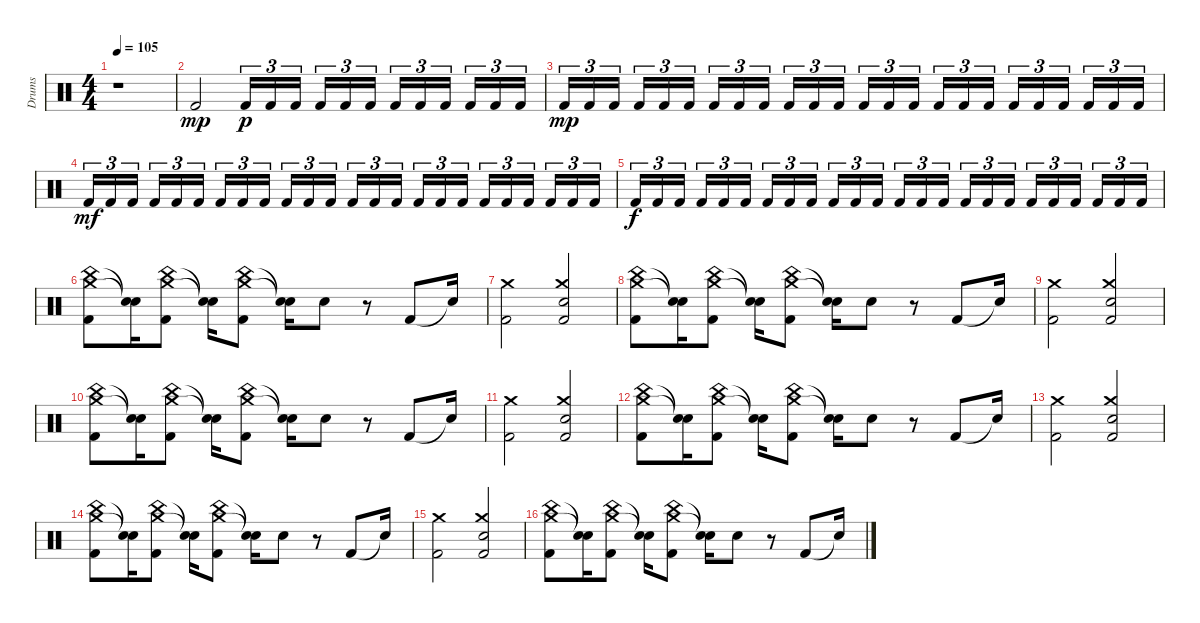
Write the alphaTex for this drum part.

\track ("Drums" "Drums") {instrument percussion}
\staff {score}
\articulation defaults
\ts (4 4)
\tempo 105
\clef neutral
\ks c
r.1{dy f} |
"Kick (hit) 2".2{dy mp} "Kick (hit) 2".16{tu (3 2) dy p} "Kick (hit) 2".16{tu (3 2)} "Kick (hit) 2".16{tu (3 2)} "Kick (hit) 2".16{tu (3 2)} "Kick (hit) 2".16{tu (3 2)} "Kick (hit) 2".16{tu (3 2)} "Kick (hit) 2".16{tu (3 2)} "Kick (hit) 2".16{tu (3 2)} "Kick (hit) 2".16{tu (3 2)} "Kick (hit) 2".16{tu (3 2)} "Kick (hit) 2".16{tu (3 2)} "Kick (hit) 2".16{tu (3 2)} |
"Kick (hit) 2".16{tu (3 2) dy mp} "Kick (hit) 2".16{tu (3 2)} "Kick (hit) 2".16{tu (3 2)} "Kick (hit) 2".16{tu (3 2)} "Kick (hit) 2".16{tu (3 2)} "Kick (hit) 2".16{tu (3 2)} "Kick (hit) 2".16{tu (3 2)} "Kick (hit) 2".16{tu (3 2)} "Kick (hit) 2".16{tu (3 2)} "Kick (hit) 2".16{tu (3 2)} "Kick (hit) 2".16{tu (3 2)} "Kick (hit) 2".16{tu (3 2)} "Kick (hit) 2".16{tu (3 2)} "Kick (hit) 2".16{tu (3 2)} "Kick (hit) 2".16{tu (3 2)} "Kick (hit) 2".16{tu (3 2)} "Kick (hit) 2".16{tu (3 2)} "Kick (hit) 2".16{tu (3 2)} "Kick (hit) 2".16{tu (3 2)} "Kick (hit) 2".16{tu (3 2)} "Kick (hit) 2".16{tu (3 2)} "Kick (hit) 2".16{tu (3 2)} "Kick (hit) 2".16{tu (3 2)} "Kick (hit) 2".16{tu (3 2)} |
"Kick (hit) 2".16{tu (3 2) dy mf} "Kick (hit) 2".16{tu (3 2)} "Kick (hit) 2".16{tu (3 2)} "Kick (hit) 2".16{tu (3 2)} "Kick (hit) 2".16{tu (3 2)} "Kick (hit) 2".16{tu (3 2)} "Kick (hit) 2".16{tu (3 2)} "Kick (hit) 2".16{tu (3 2)} "Kick (hit) 2".16{tu (3 2)} "Kick (hit) 2".16{tu (3 2)} "Kick (hit) 2".16{tu (3 2)} "Kick (hit) 2".16{tu (3 2)} "Kick (hit) 2".16{tu (3 2)} "Kick (hit) 2".16{tu (3 2)} "Kick (hit) 2".16{tu (3 2)} "Kick (hit) 2".16{tu (3 2)} "Kick (hit) 2".16{tu (3 2)} "Kick (hit) 2".16{tu (3 2)} "Kick (hit) 2".16{tu (3 2)} "Kick (hit) 2".16{tu (3 2)} "Kick (hit) 2".16{tu (3 2)} "Kick (hit) 2".16{tu (3 2)} "Kick (hit) 2".16{tu (3 2)} "Kick (hit) 2".16{tu (3 2)} |
"Kick (hit) 2".16{tu (3 2) dy f} "Kick (hit) 2".16{tu (3 2)} "Kick (hit) 2".16{tu (3 2)} "Kick (hit) 2".16{tu (3 2)} "Kick (hit) 2".16{tu (3 2)} "Kick (hit) 2".16{tu (3 2)} "Kick (hit) 2".16{tu (3 2)} "Kick (hit) 2".16{tu (3 2)} "Kick (hit) 2".16{tu (3 2)} "Kick (hit) 2".16{tu (3 2)} "Kick (hit) 2".16{tu (3 2)} "Kick (hit) 2".16{tu (3 2)} "Kick (hit) 2".16{tu (3 2)} "Kick (hit) 2".16{tu (3 2)} "Kick (hit) 2".16{tu (3 2)} "Kick (hit) 2".16{tu (3 2)} "Kick (hit) 2".16{tu (3 2)} "Kick (hit) 2".16{tu (3 2)} "Kick (hit) 2".16{tu (3 2)} "Kick (hit) 2".16{tu (3 2)} "Kick (hit) 2".16{tu (3 2)} "Kick (hit) 2".16{tu (3 2)} "Kick (hit) 2".16{tu (3 2)} "Kick (hit) 2".16{tu (3 2)} |
("Crash medium (hit)" "China (hit)" "Kick (hit) 2").8 ("Snare (hit)"{t} "Snare (hit)"{t}).16 ("Crash medium (hit)" "China (hit)" "Kick (hit) 2").8 ("Snare (hit)"{t} "Snare (hit)"{t}).16 ("Crash medium (hit)" "China (hit)" "Kick (hit) 2").8 ("Snare (hit)"{t} "Snare (hit)"{t}).16 "Electric Snare (hit)".8 r.8 "Kick (hit) 2".8 "Snare (hit)"{t}.16 |
("Crash medium (hit)" "Kick (hit) 2").2 ("Crash medium (hit)" "Electric Snare (hit)" "Kick (hit) 2").2 |
("Crash medium (hit)" "China (hit)" "Kick (hit) 2").8 ("Snare (hit)"{t} "Snare (hit)"{t}).16 ("Crash medium (hit)" "China (hit)" "Kick (hit) 2").8 ("Snare (hit)"{t} "Snare (hit)"{t}).16 ("Crash medium (hit)" "China (hit)" "Kick (hit) 2").8 ("Snare (hit)"{t} "Snare (hit)"{t}).16 "Electric Snare (hit)".8 r.8 "Kick (hit) 2".8 "Snare (hit)"{t}.16 |
("Crash medium (hit)" "Kick (hit) 2").2 ("Crash medium (hit)" "Electric Snare (hit)" "Kick (hit) 2").2 |
("Crash medium (hit)" "China (hit)" "Kick (hit) 2").8 ("Snare (hit)"{t} "Snare (hit)"{t}).16 ("Crash medium (hit)" "China (hit)" "Kick (hit) 2").8 ("Snare (hit)"{t} "Snare (hit)"{t}).16 ("Crash medium (hit)" "China (hit)" "Kick (hit) 2").8 ("Snare (hit)"{t} "Snare (hit)"{t}).16 "Electric Snare (hit)".8 r.8 "Kick (hit) 2".8 "Snare (hit)"{t}.16 |
("Crash medium (hit)" "Kick (hit) 2").2 ("Crash medium (hit)" "Electric Snare (hit)" "Kick (hit) 2").2 |
("Crash medium (hit)" "China (hit)" "Kick (hit) 2").8 ("Snare (hit)"{t} "Snare (hit)"{t}).16 ("Crash medium (hit)" "China (hit)" "Kick (hit) 2").8 ("Snare (hit)"{t} "Snare (hit)"{t}).16 ("Crash medium (hit)" "China (hit)" "Kick (hit) 2").8 ("Snare (hit)"{t} "Snare (hit)"{t}).16 "Electric Snare (hit)".8 r.8 "Kick (hit) 2".8 "Snare (hit)"{t}.16 |
("Crash medium (hit)" "Kick (hit) 2").2 ("Crash medium (hit)" "Electric Snare (hit)" "Kick (hit) 2").2 |
("Crash medium (hit)" "China (hit)" "Kick (hit) 2").8 ("Snare (hit)"{t} "Snare (hit)"{t}).16 ("Crash medium (hit)" "China (hit)" "Kick (hit) 2").8 ("Snare (hit)"{t} "Snare (hit)"{t}).16 ("Crash medium (hit)" "China (hit)" "Kick (hit) 2").8 ("Snare (hit)"{t} "Snare (hit)"{t}).16 "Electric Snare (hit)".8 r.8 "Kick (hit) 2".8 "Snare (hit)"{t}.16 |
("Crash medium (hit)" "Kick (hit) 2").2 ("Crash medium (hit)" "Electric Snare (hit)" "Kick (hit) 2").2 |
("Crash medium (hit)" "China (hit)" "Kick (hit) 2").8 ("Snare (hit)"{t} "Snare (hit)"{t}).16 ("Crash medium (hit)" "China (hit)" "Kick (hit) 2").8 ("Snare (hit)"{t} "Snare (hit)"{t}).16 ("Crash medium (hit)" "China (hit)" "Kick (hit) 2").8 ("Snare (hit)"{t} "Snare (hit)"{t}).16 "Electric Snare (hit)".8 r.8 "Kick (hit) 2".8 "Snare (hit)"{t}.16
